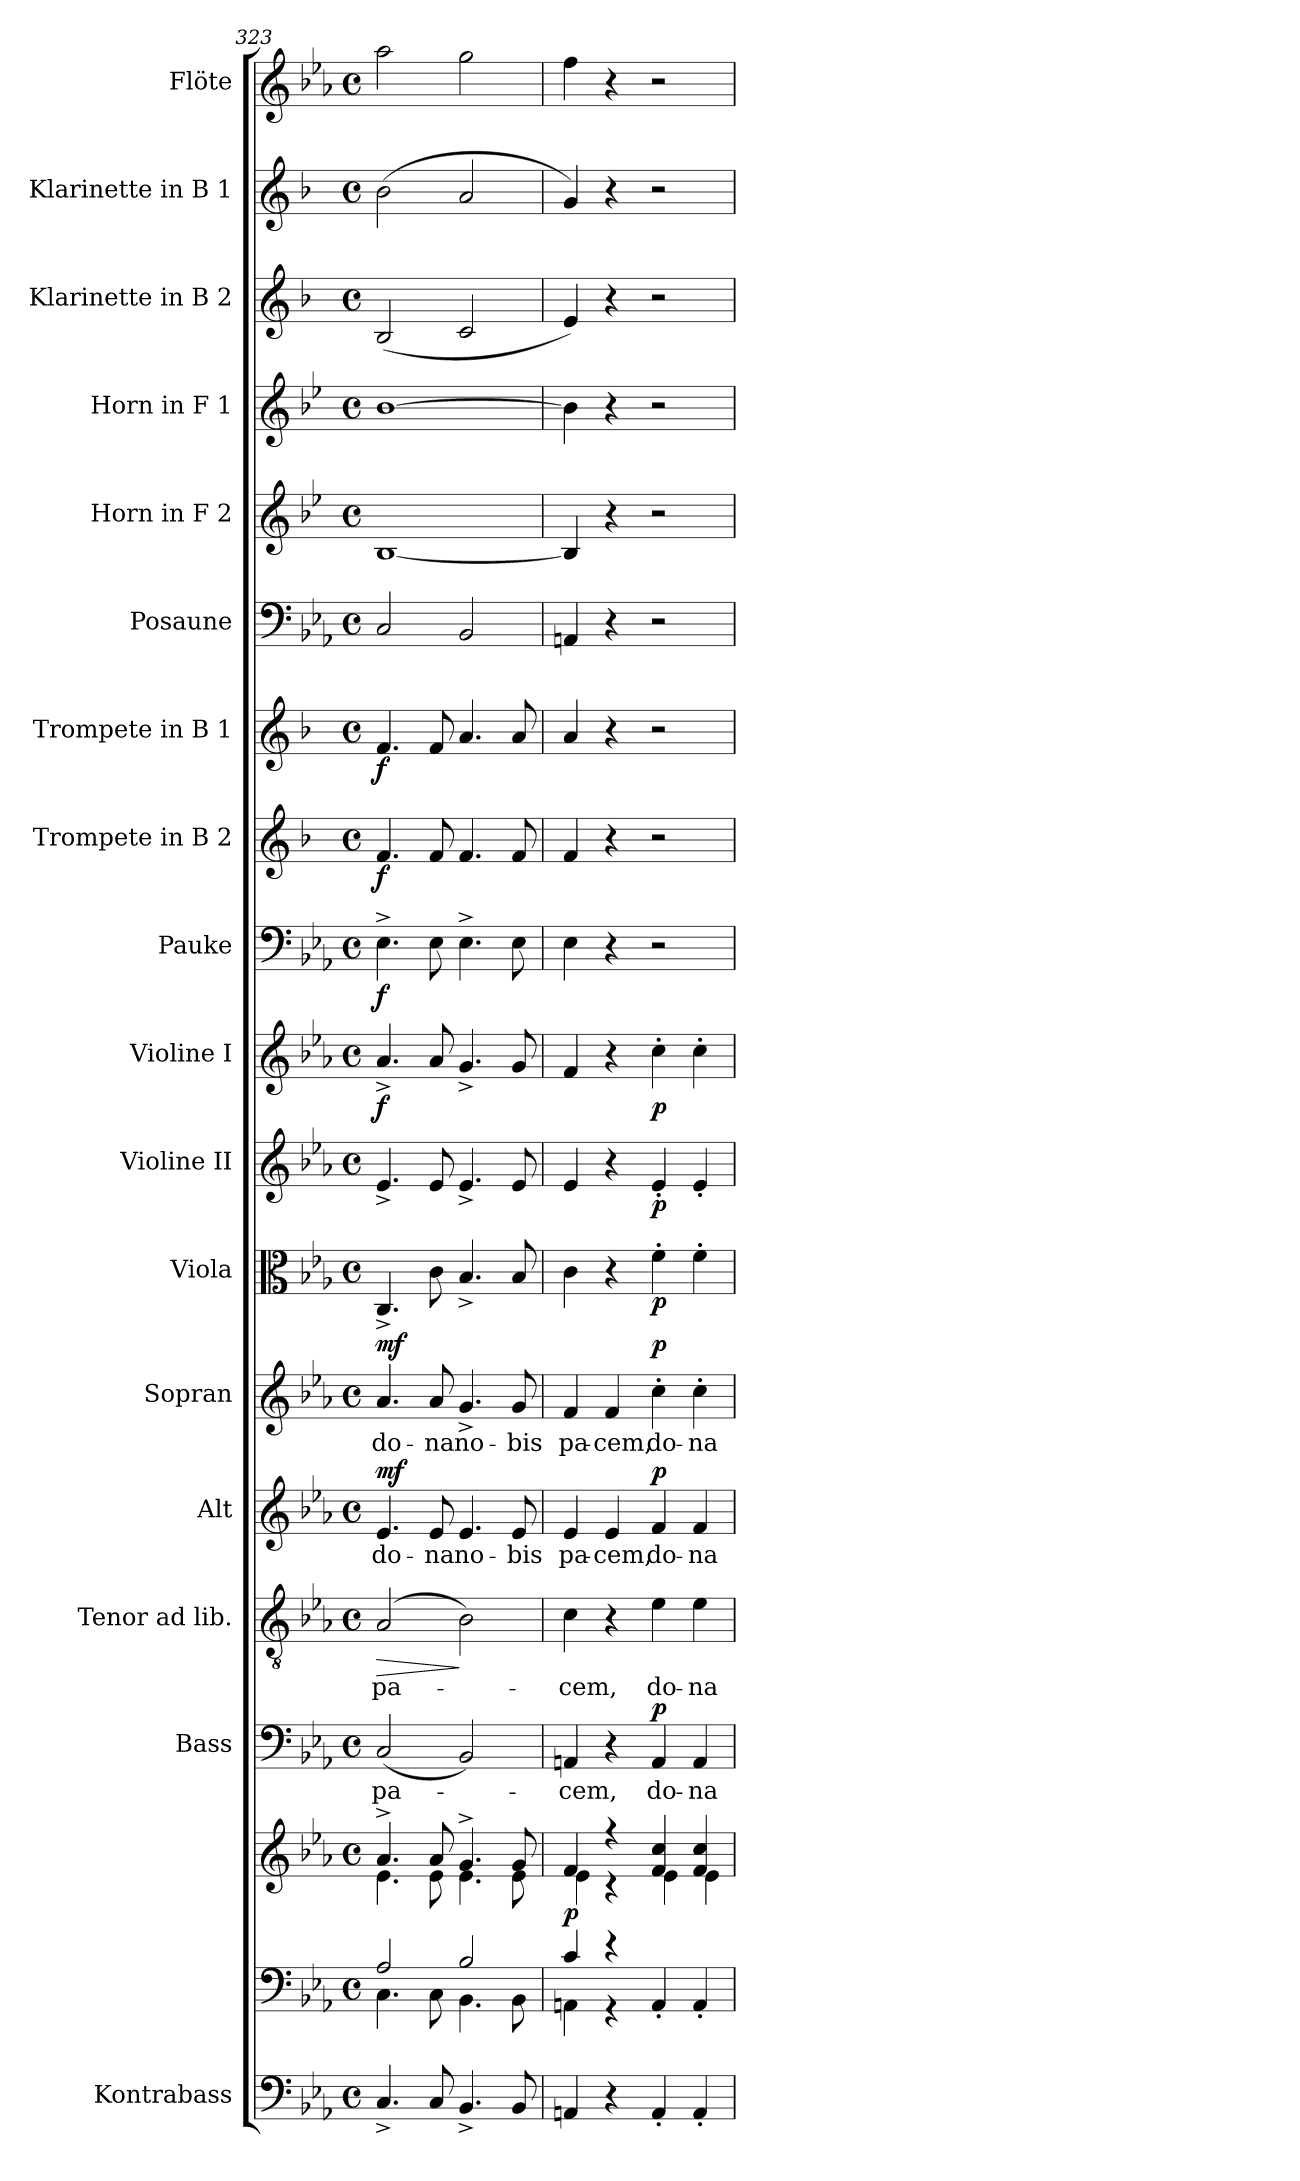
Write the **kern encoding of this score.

**kern	**kern	**kern	**dynam	**kern	**text	**dynam	**kern	**text	**dynam	**kern	**text	**dynam	**kern	**text	**dynam	**kern	**dynam	**kern	**dynam	**kern	**dynam	**kern	**dynam	**kern	**dynam	**kern	**dynam	**kern	**kern	**kern	**kern	**kern	**kern
*part18	*part17	*part17	*part17	*part16	*part16	*part16	*part15	*part15	*part15	*part14	*part14	*part14	*part13	*part13	*part13	*part12	*part12	*part11	*part11	*part10	*part10	*part9	*part9	*part8	*part8	*part7	*part7	*part6	*part5	*part4	*part3	*part2	*part1
*staff19	*staff18	*staff17	*staff17/18	*staff16	*staff16	*staff16	*staff15	*staff15	*staff15	*staff14	*staff14	*staff14	*staff13	*staff13	*staff13	*staff12	*staff12	*staff11	*staff11	*staff10	*staff10	*staff9	*staff9	*staff8	*staff8	*staff7	*staff7	*staff6	*staff5	*staff4	*staff3	*staff2	*staff1
*I"Kontrabass	*	*	*	*I"Bass	*	*	*I"Tenor ad lib.	*	*	*I"Alt	*	*	*I"Sopran	*	*	*I"Viola	*	*I"Violine II	*	*I"Violine I	*	*I"Pauke	*	*I"Trompete in B 2	*	*I"Trompete in B 1	*	*I"Posaune	*I"Horn in F 2	*I"Horn in F 1	*I"Klarinette in B 2	*I"Klarinette in B 1	*I"Flöte
*I'Kb.	*	*	*	*I'B	*	*	*I'T	*	*	*I'A	*	*	*I'S	*	*	*I'Vla.	*	*I'Vl. II	*	*I'Vl. I	*	*I'Pk.	*	*	*	*	*	*I'Pos.	*I'Hrn. 2	*I'Hrn. 1	*	*	*I'Fl.
*clefF4	*clefF4	*clefG2	*	*clefF4	*	*	*clefGv2	*	*	*clefG2	*	*	*clefG2	*	*	*clefC3	*	*clefG2	*	*clefG2	*	*clefF4	*	*clefG2	*	*clefG2	*	*clefF4	*clefG2	*clefG2	*clefG2	*clefG2	*clefG2
*ITrd7c12	*	*	*	*	*	*	*	*	*	*	*	*	*	*	*	*	*	*	*	*	*	*	*	*ITrd1c2	*	*ITrd1c2	*	*	*ITrd4c7	*ITrd4c7	*ITrd1c2	*ITrd1c2	*
*k[b-e-a-]	*k[b-e-a-]	*k[b-e-a-]	*	*k[b-e-a-]	*	*	*k[b-e-a-]	*	*	*k[b-e-a-]	*	*	*k[b-e-a-]	*	*	*k[b-e-a-]	*	*k[b-e-a-]	*	*k[b-e-a-]	*	*k[b-e-a-]	*	*k[b-e-a-]	*	*k[b-e-a-]	*	*k[b-e-a-]	*k[b-e-a-]	*k[b-e-a-]	*k[b-e-a-]	*k[b-e-a-]	*k[b-e-a-]
*E-:	*E-:	*E-:	*	*E-:	*	*	*E-:	*	*	*E-:	*	*	*E-:	*	*	*E-:	*	*E-:	*	*E-:	*	*E-:	*	*E-:	*	*E-:	*	*E-:	*E-:	*E-:	*E-:	*E-:	*E-:
*M4/4	*M4/4	*M4/4	*	*M4/4	*	*	*M4/4	*	*	*M4/4	*	*	*M4/4	*	*	*M4/4	*	*M4/4	*	*M4/4	*	*M4/4	*	*M4/4	*	*M4/4	*	*M4/4	*M4/4	*M4/4	*M4/4	*M4/4	*M4/4
*met(c)	*met(c)	*met(c)	*	*met(c)	*	*	*met(c)	*	*	*met(c)	*	*	*met(c)	*	*	*met(c)	*	*met(c)	*	*met(c)	*	*met(c)	*	*met(c)	*	*met(c)	*	*met(c)	*met(c)	*met(c)	*met(c)	*met(c)	*met(c)
=323	=323	=323	=323	=323	=323	=323	=323	=323	=323	=323	=323	=323	=323	=323	=323	=323	=323	=323	=323	=323	=323	=323	=323	=323	=323	=323	=323	=323	=323	=323	=323	=323	=323
*	*^	*^	*	*	*	*	*	*	*	*	*	*	*	*	*	*	*	*	*	*	*	*	*	*	*	*	*	*	*	*	*	*	*
!	!	!	!	!	!	!	!LO:LY:b	!	!	!LO:LY:b	!LO:HP:b	!	!LO:LY:b	!LO:DY:a	!	!LO:LY:b	!LO:DY:a	!	!	!	!	!	!LO:DY:b	!	!LO:DY:b	!	!LO:DY:b	!	!LO:DY:b	!	!	!	!	!	!
4.CC^>/	2A-/	4.C\	4.a-^>/	4.e-\	.	(<2C/	pa-	.	(2A-/	pa-	>	4.e-/	do-	mf	4.a-/	do-	mf	4.C^>/	.	4.e-^</	.	4.a-^</	f	4.E-^>\	f	4.e-/	f	4.e-/	f	2C/	[1E-	[1e-	(<2A-/	(<2a-\	2aa-\
!	!	!	!	!	!	!	!	!	!	!	!	!	!LO:LY:b	!	!	!LO:LY:b	!	!	!	!	!	!	!	!	!	!	!	!	!	!	!	!	!	!	!
8CC/	.	8C\	8a-/	8e-\	.	.	.	.	.	.	.	8e-/	-na	.	8a-/	-na	.	8c\	.	8e-/	.	8a-/	.	8E-\	.	8e-/	.	8e-/	.	.	.	.	.	.	.
!	!	!	!	!	!	!	!	!	!	!	!	!	!LO:LY:b	!	!	!LO:LY:b	!	!	!	!	!	!	!	!	!	!	!	!	!	!	!	!	!	!	!
4.BBB-^>/	2B-/	4.BB-\	4.g^>/	4.e-\	.	2BB-/)	.	.	2B-\)	.	]	4.e-/	no-	.	4.g^>/	no-	.	4.B-^>/	.	4.e-^</	.	4.g^</	.	4.E-^>\	.	4.e-/	.	4.g/	.	2BB-/	.	.	2B-/	2g/	2gg\
!	!	!	!	!	!	!	!	!	!	!	!	!	!LO:LY:b	!	!	!LO:LY:b	!	!	!	!	!	!	!	!	!	!	!	!	!	!	!	!	!	!	!
8BBB-/	.	8BB-\	8g/	8e-\	.	.	.	.	.	.	.	8e-/	-bis	.	8g/	-bis	.	8B-/	.	8e-/	.	8g/	.	8E-\	.	8e-/	.	8g/	.	.	.	.	.	.	.
!!LO:PB:g=z
=324	=324	=324	=324	=324	=324	=324	=324	=324	=324	=324	=324	=324	=324	=324	=324	=324	=324	=324	=324	=324	=324	=324	=324	=324	=324	=324	=324	=324	=324	=324	=324	=324	=324	=324	=324
!	!	!	!	!	!LO:DY:b	!	!LO:LY:b	!	!	!LO:LY:b	!	!	!LO:LY:b	!	!	!LO:LY:b	!	!	!	!	!	!	!	!	!	!	!	!	!	!	!	!	!	!	!
4AAAn/	4c/	4AAn\	4f/	4e-\	p	4AAn/	-cem,	.	4c\	-cem,	.	4e-/	pa-	.	4f/	pa-	.	4c\	.	4e-/	.	4f/	.	4E-\	.	4e-/	.	4g/	.	4AAn/	4E-/]	4e-\]	4d/)	4f/)	4ff\
!	!	!	!	!	!	!	!	!	!	!	!	!	!LO:LY:b	!	!	!LO:LY:b	!	!	!	!	!	!	!	!	!	!	!	!	!	!	!	!	!	!	!
4r	4r	4r	4r	4r	.	4r	.	.	4r	.	.	4e-/	-cem,	.	4f/	-cem,	.	4r	.	4r	.	4r	.	4r	.	4r	.	4r	.	4r	4r	4r	4r	4r	4r
!	!	!	!	!	!	!	!LO:LY:b	!LO:DY:a	!	!LO:LY:b	!	!	!LO:LY:b	!LO:DY:a	!	!LO:LY:b	!LO:DY:a	!	!LO:DY:b	!	!LO:DY:b	!	!LO:DY:b	!	!	!	!	!	!	!	!	!	!	!	!
4AAA'</	2ryy	4AA'</	4f/ 4cc/	4e-\	.	4AA/	do-	p	4e-\	do-	.	4f/	do-	p	4cc'>\	do-	p	4f'>\	p	4e-'</	p	4cc'>\	p	2r	.	2r	.	2r	.	2r	2r	2r	2r	2r	2r
!	!	!	!	!	!	!	!LO:LY:b	!	!	!LO:LY:b	!	!	!LO:LY:b	!	!	!LO:LY:b	!	!	!	!	!	!	!	!	!	!	!	!	!	!	!	!	!	!	!
4AAA'</	.	4AA'</	4f/ 4cc/	4e-\	.	4AA/	-na	.	4e-\	-na	.	4f/	-na	.	4cc'>\	-na	.	4f'>\	.	4e-'</	.	4cc'>\	.	.	.	.	.	.	.	.	.	.	.	.	.
*	*v	*v	*	*	*	*	*	*	*	*	*	*	*	*	*	*	*	*	*	*	*	*	*	*	*	*	*	*	*	*	*	*	*	*	*
*	*	*v	*v	*	*	*	*	*	*	*	*	*	*	*	*	*	*	*	*	*	*	*	*	*	*	*	*	*	*	*	*	*	*	*
=	=	=	=	=	=	=	=	=	=	=	=	=	=	=	=	=	=	=	=	=	=	=	=	=	=	=	=	=	=	=	=	=	=
*-	*-	*-	*-	*-	*-	*-	*-	*-	*-	*-	*-	*-	*-	*-	*-	*-	*-	*-	*-	*-	*-	*-	*-	*-	*-	*-	*-	*-	*-	*-	*-	*-	*-
